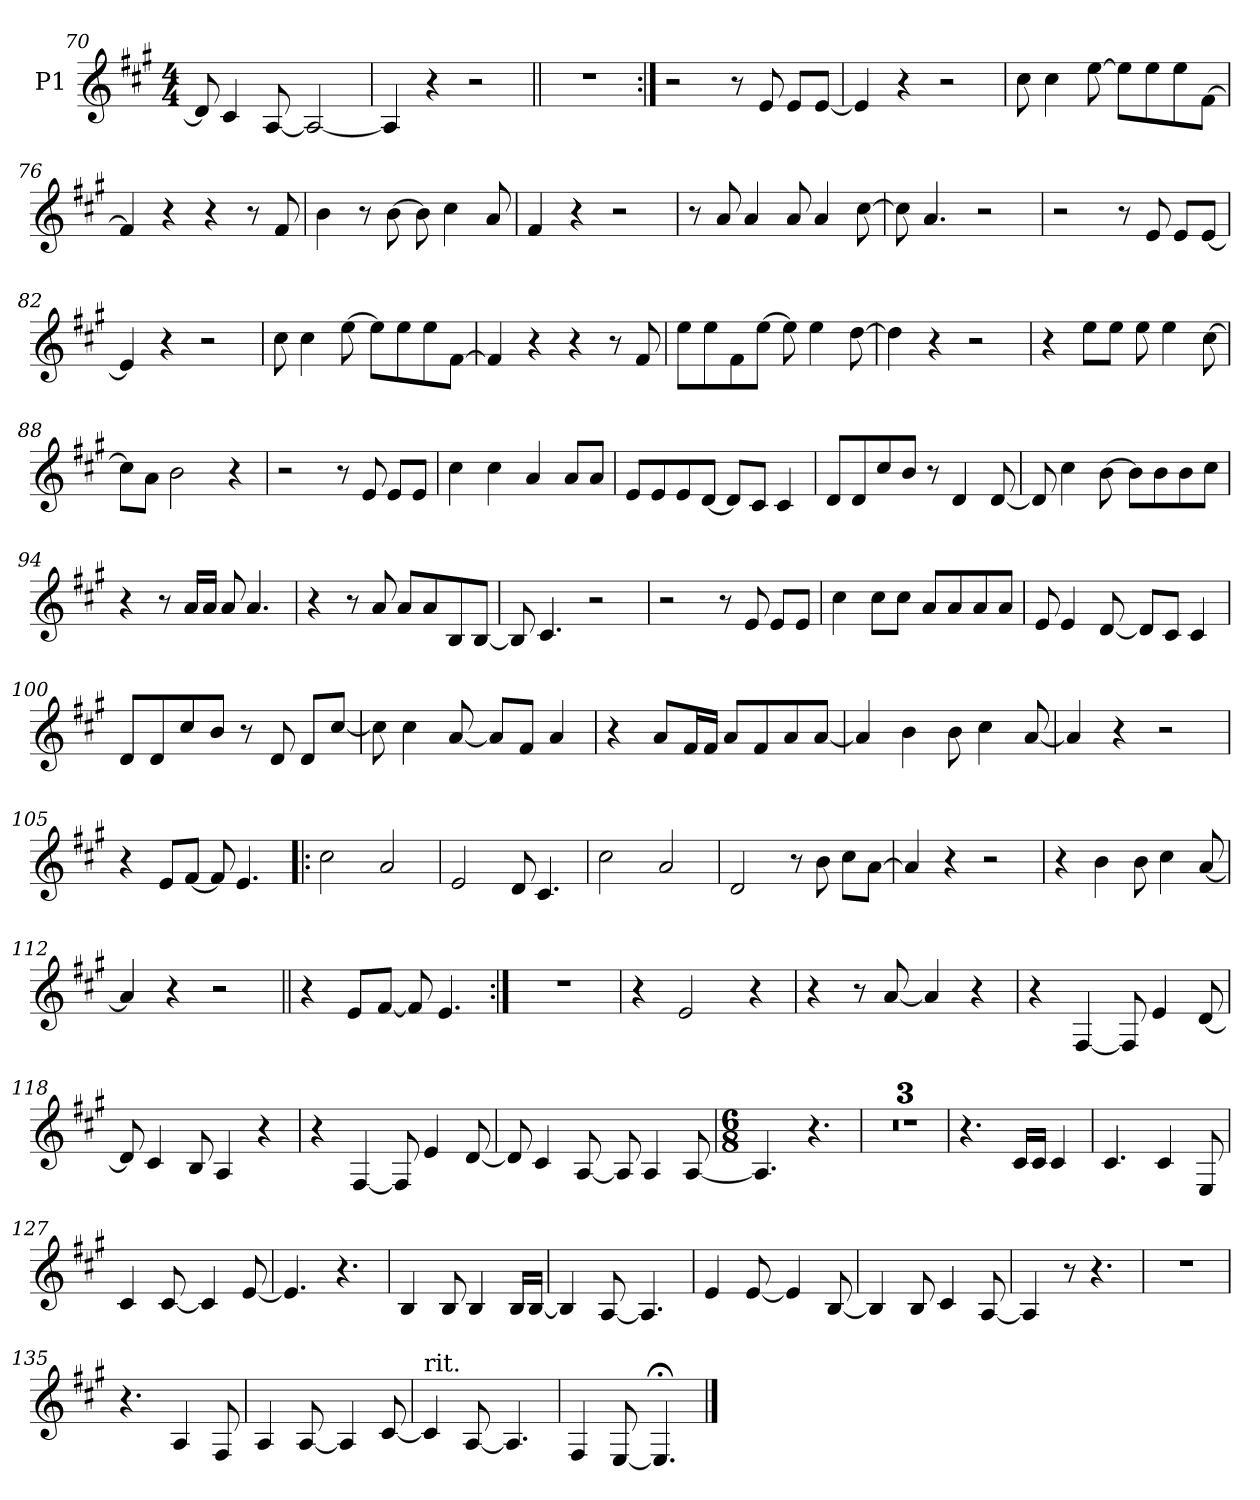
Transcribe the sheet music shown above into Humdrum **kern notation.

**kern
*part1
*staff1
*I"P1
*clefG2
*k[f#c#g#]
*A:
*M4/4
=70
8d/]
4c#/
[<8A/
2A/_
!!LO:LB:g=z
=71
4A/]
4r
2r
=72||
1r
=73:|!
2r
8r
8e/
8e/L
[<8e/J
=74
4e/]
4r
2r
=75
8cc#\
4cc#\
[>8ee\
8ee\L]
8ee\
8ee\
[>8f#\J
=76
4f#/]
4r
4r
8r
8f#/
!!LO:LB:g=z
=77
4b\
8r
[>8b\
8b\]
4cc#\
8a/
=78
4f#/
4r
2r
=79
8r
8a/
4a/
8a/
4a/
[>8cc#\
=80
8cc#\]
4.a/
2r
=81
2r
8r
8e/
8e/L
[<8e/J
=82
4e/]
4r
2r
!!LO:LB:g=z
=83
8cc#\
4cc#\
[>8ee\
8ee\L]
8ee\
8ee\
[>8f#\J
=84
4f#/]
4r
4r
8r
8f#/
=85
8ee\L
8ee\
8f#\
[>8ee\J
8ee\]
4ee\
[>8dd\
=86
4dd\]
4r
2r
=87
4r
8ee\L
8ee\J
8ee\
4ee\
[>8cc#\
!!LO:LB:g=z
=88
8cc#\L]
8a\J
2b\
4r
=89
2r
8r
8e/
8e/L
8e/J
=90
4cc#\
4cc#\
4a/
8a/L
8a/J
=91
8e/L
8e/
8e/
[<8d/J
8d/L]
8c#/J
4c#/
=92
8d/L
8d/
8cc#/
8b/J
8r
4d/
[<8d/
!!LO:LB:g=z
=93
8d/]
4cc#\
[>8b\
8b\L]
8b\
8b\
8cc#\J
=94
4r
8r
16a/LL
16a/JJ
8a/
4.a/
=95
4r
8r
8a/
8a/L
8a/
8B/
[<8B/J
=96
8B/]
4.c#/
2r
=97
2r
8r
8e/
8e/L
8e/J
!!LO:LB:g=z
=98
4cc#\
8cc#\L
8cc#\J
8a/L
8a/
8a/
8a/J
=99
8e/
4e/
[<8d/
8d/L]
8c#/J
4c#/
=100
8d/L
8d/
8cc#/
8b/J
8r
8d/
8d/L
[<8cc#/J
=101
8cc#\]
4cc#\
[<8a/
8a/L]
8f#/J
4a/
!!LO:LB:g=z
=102
4r
8a/L
16f#/L
16f#/JJ
8a/L
8f#/
8a/
[<8a/J
=103
4a/]
4b\
8b\
4cc#\
[<8a/
=104
4a/]
4r
2r
=105
4r
8e/L
[<8f#/J
8f#/]
4.e/
=106!|:
2cc#\
2a/
!!LO:PB:g=z
=107
2e/
8d/
4.c#/
=108
2cc#\
2a/
=109
2d/
8r
8b\
8cc#\L
[>8a\J
=110
4a/]
4r
2r
=111
4r
4b\
8b\
4cc#\
[<8a/
=112
4a/]
4r
2r
!!LO:LB:g=z
=113||
4r
8e/L
[<8f#/J
8f#/]
4.e/
=114:|!
1r
=115
4r
2e/
4r
=116
4r
8r
[<8a/
4a/]
4r
=117
4r
[<4F#/
8F#/]
4e/
[<8d/
=118
8d/]
4c#/
8B/
4A/
4r
!!LO:LB:g=z
=119
4r
[<4F#/
8F#/]
4e/
[<8d/
=120
8d/]
4c#/
[<8A/
8A/]
4A/
[<8A/
=121
*M6/8
4.A/]
4.r
=122
2.r
=123
2.r
=124
2.r
=125
4.r
16c#/LL
16c#/JJ
4c#/
!!LO:LB:g=z
=126
4.c#/
4c#/
8E/
=127
4c#/
[<8c#/
4c#/]
[<8e/
=128
4.e/]
4.r
=129
4B/
8B/
4B/
16B/LL
[<16B/JJ
=130
4B/]
[<8A/
4.A/]
=131
4e/
[<8e/
4e/]
[<8B/
!!LO:LB:g=z
=132
4B/]
8B/
4c#/
[<8A/
=133
4A/]
8r
4.r
=134
2.r
=135
4.r
4A/
8F#/
=136
4A/
[<8A/
4A/]
[<8c#/
=137
!LO:TX:a:t=rit.
4c#/]
[<8A/
4.A/]
=138
4F#/
[<8E/
4.E;</]
==
*-
